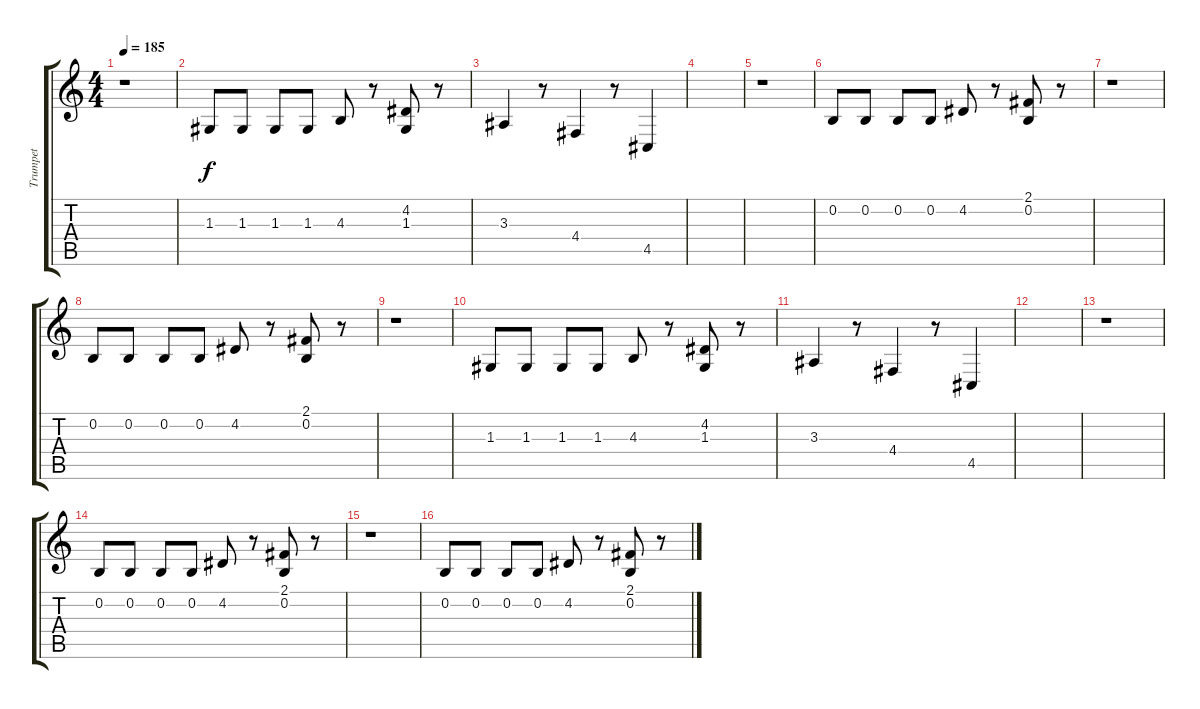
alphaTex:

\track ("Trumpet" "Trumpet") {instrument trumpet}
\staff {score tabs}
\tuning (E4 B3 G3 D3 A2 E2) {hide}
\ts (4 4)
\tempo 185
\clef g2
\ks c
r.1{dy f} |
1.3.8 1.3.8 1.3.8 1.3.8 4.3.8 r.8 (4.2 1.3).8 r.8 |
3.3.4 r.8 4.4.4 r.8 4.5.4 |
|
r.1 |
0.2.8 0.2.8 0.2.8 0.2.8 4.2.8 r.8 (2.1 0.2).8 r.8 |
r.1 |
0.2.8 0.2.8 0.2.8 0.2.8 4.2.8 r.8 (2.1 0.2).8 r.8 |
r.1 |
1.3.8 1.3.8 1.3.8 1.3.8 4.3.8 r.8 (4.2 1.3).8 r.8 |
3.3.4 r.8 4.4.4 r.8 4.5.4 |
|
r.1 |
0.2.8 0.2.8 0.2.8 0.2.8 4.2.8 r.8 (2.1 0.2).8 r.8 |
r.1 |
0.2.8 0.2.8 0.2.8 0.2.8 4.2.8 r.8 (2.1 0.2).8 r.8
